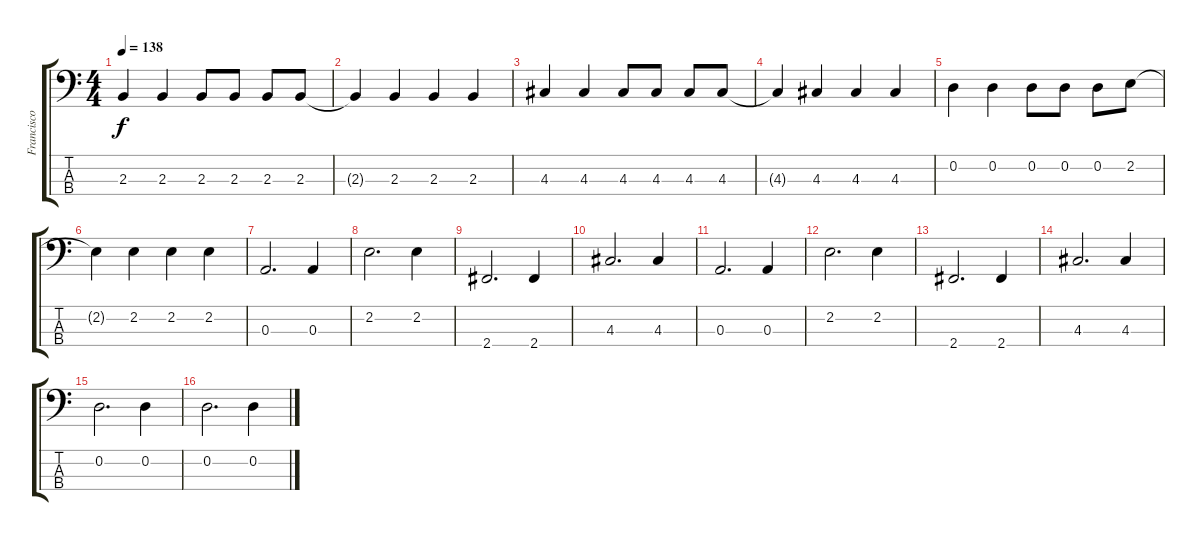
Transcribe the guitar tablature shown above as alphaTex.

\track ("Francisco Durán" "Francisco ") {instrument electricbassfinger}
\staff {score tabs}
\tuning (G2 D2 A1 E1) {hide}
\ts (4 4)
\tempo 138
\clef f4
\ks c
2.3.4{dy f} 2.3.4 2.3.8 2.3.8 2.3.8 2.3.8 |
2.3{t}.4 2.3.4 2.3.4 2.3.4 |
4.3.4 4.3.4 4.3.8 4.3.8 4.3.8 4.3.8 |
4.3{t}.4 4.3.4 4.3.4 4.3.4 |
0.2.4 0.2.4 0.2.8 0.2.8 0.2.8 2.2.8 |
2.2{t}.4 2.2.4 2.2.4 2.2.4 |
0.3.2{d} 0.3.4 |
2.2.2{d} 2.2.4 |
2.4.2{d} 2.4.4 |
4.3.2{d} 4.3.4 |
0.3.2{d} 0.3.4 |
2.2.2{d} 2.2.4 |
2.4.2{d} 2.4.4 |
4.3.2{d} 4.3.4 |
0.2.2{d} 0.2.4 |
0.2.2{d} 0.2.4
